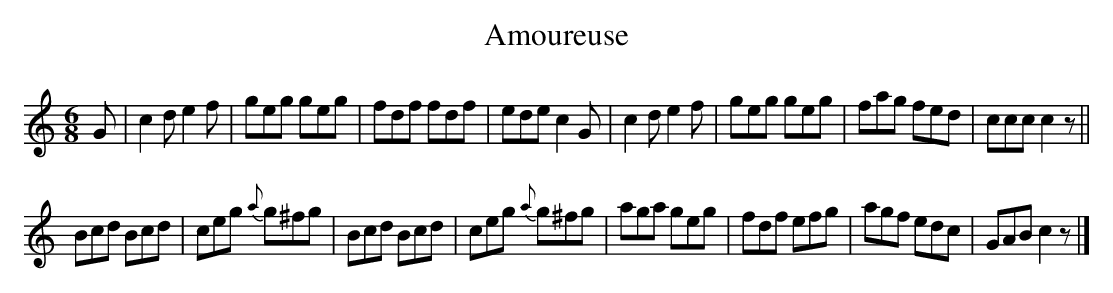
X:1
T:Amoureuse
M:6/8
K:Cmaj
L:1/8
G|c2d e2f|geg geg|fdf fdf|ede c2G|c2d e2f|geg geg|fag fed|ccc c2z||
Bcd Bcd|ceg {a}g^fg|Bcd Bcd|ceg {a}g^fg|aga geg|fdf efg|agf edc|GAB c2z|]
